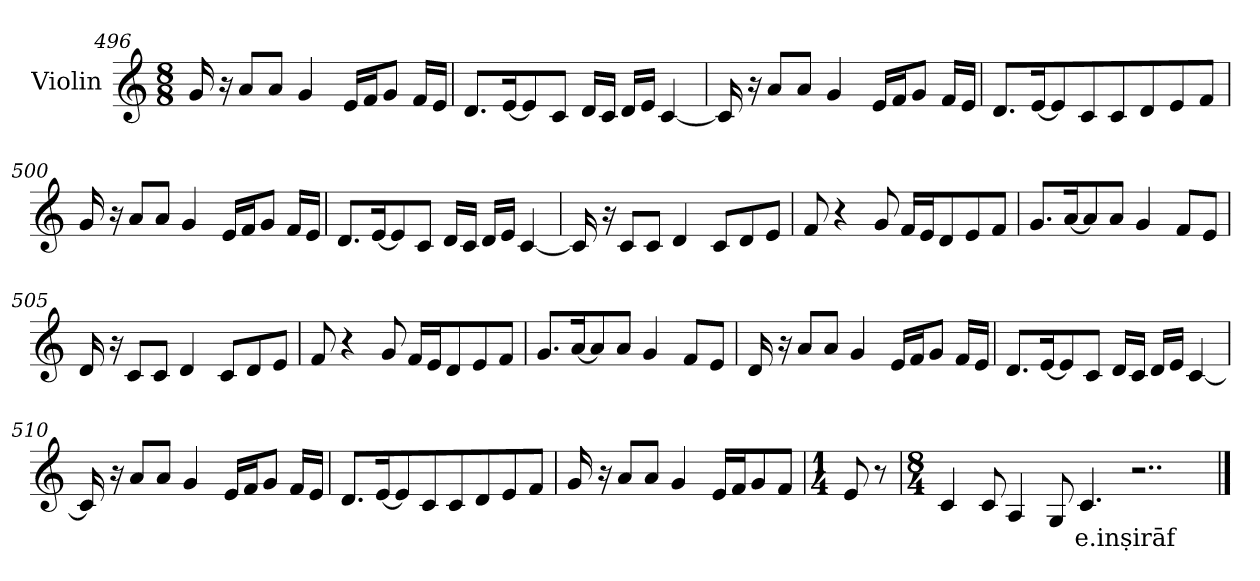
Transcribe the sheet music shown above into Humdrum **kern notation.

**kern	**text
*part1	*part1
*staff1	*staff1
*I"Violin	*
*clefG2	*
*k[]	*
*M8/8	*
=496	=496
16g/	.
16r	.
8a/L	.
8a/J	.
4g/	.
16e/LL	.
16f/J	.
8g/J	.
16f/LL	.
16e/JJ	.
!!LO:LB:g=z
=497	=497
8.d/L	.
[16e/K	.
8e/]	.
8c/J	.
16d/LL	.
16c/JJ	.
16d/LL	.
16e/JJ	.
[4c/	.
=498	=498
16c/]	.
16r	.
8a/L	.
8a/J	.
4g/	.
16e/LL	.
16f/J	.
8g/J	.
16f/LL	.
16e/JJ	.
=499	=499
8.d/L	.
[16e/K	.
8e/]	.
8c/	.
8c/	.
8d/	.
8e/	.
8f/J	.
!!LO:PB:g=z
=500	=500
16g/	.
16r	.
8a/L	.
8a/J	.
4g/	.
16e/LL	.
16f/J	.
8g/J	.
16f/LL	.
16e/JJ	.
=501	=501
8.d/L	.
[16e/K	.
8e/]	.
8c/J	.
16d/LL	.
16c/JJ	.
16d/LL	.
16e/JJ	.
[4c/	.
=502	=502
16c/]	.
16r	.
8c/L	.
8c/J	.
4d/	.
8c/L	.
8d/	.
8e/J	.
!!LO:LB:g=z
=503	=503
8f/	.
4r	.
8g/	.
16f/LL	.
16e/J	.
8d/	.
8e/	.
8f/J	.
=504	=504
8.g/L	.
[16a/K	.
8a/]	.
8a/J	.
4g/	.
8f/L	.
8e/J	.
=505	=505
16d/	.
16r	.
8c/L	.
8c/J	.
4d/	.
8c/L	.
8d/	.
8e/J	.
=506	=506
8f/	.
4r	.
8g/	.
16f/LL	.
16e/J	.
8d/	.
8e/	.
8f/J	.
!!LO:LB:g=z
=507	=507
8.g/L	.
[16a/K	.
8a/]	.
8a/J	.
4g/	.
8f/L	.
8e/J	.
=508	=508
16d/	.
16r	.
8a/L	.
8a/J	.
4g/	.
16e/LL	.
16f/J	.
8g/J	.
16f/LL	.
16e/JJ	.
=509	=509
8.d/L	.
[16e/K	.
8e/]	.
8c/J	.
16d/LL	.
16c/JJ	.
16d/LL	.
16e/JJ	.
[4c/	.
!!LO:LB:g=z
=510	=510
16c/]	.
16r	.
8a/L	.
8a/J	.
4g/	.
16e/LL	.
16f/J	.
8g/J	.
16f/LL	.
16e/JJ	.
=511	=511
8.d/L	.
[16e/K	.
8e/]	.
8c/	.
8c/	.
8d/	.
8e/	.
8f/J	.
=512	=512
16g/	.
16r	.
8a/L	.
8a/J	.
4g/	.
16e/LL	.
16f/J	.
8g/	.
8f/J	.
=513	=513
*M1/4	*
8e/	.
8r	.
!!LO:LB:g=z
=514	=514
*M8/4	*
4c/	.
8c/	.
4A/	.
8G/	.
!	!LO:LY:b
4.c/	e.inṣirāf
2..r	.
==	==
*-	*-
